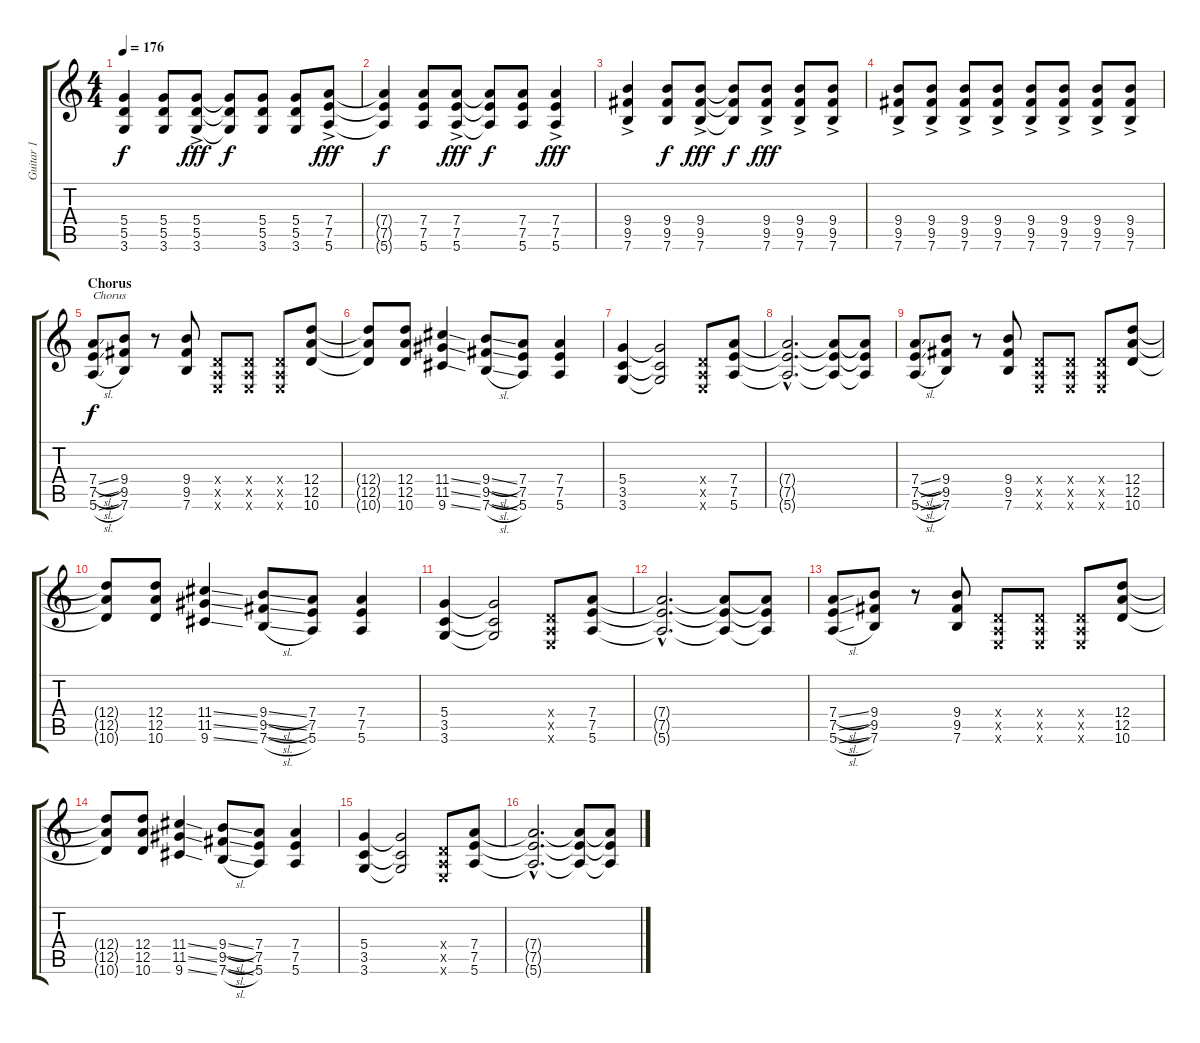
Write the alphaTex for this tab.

\track ("Guitar 1" "Guitar 1") {instrument distortionguitar}
\staff {score tabs}
\tuning (E4 B3 G3 D3 A2 E2) {hide}
\ts (4 4)
\tempo 176
\clef g2
\ks c
(5.4{t} 5.5{t} 3.6{t}).4{dy f} (5.4 5.5 3.6).8 (5.4{ac} 5.5{ac} 3.6{ac}).8{dy fff} (5.4{t} 5.5{t} 3.6{t}).8{dy f} (5.4 5.5 3.6).8 (5.4 5.5 3.6).8 (7.4{ac} 7.5{ac} 5.6{ac}).8{dy fff} |
(7.4{t} 7.5{t} 5.6{t}).4{dy f} (7.4 7.5 5.6).8 (7.4{ac} 7.5{ac} 5.6{ac}).8{dy fff} (7.4{t} 7.5{t} 5.6{t}).8{dy f} (7.4 7.5 5.6).8 (7.4{ac} 7.5{ac} 5.6{ac}).4{dy fff} |
(9.4{ac} 9.5{ac} 7.6{ac}).4 (9.4 9.5 7.6).8{dy f} (9.4{ac} 9.5{ac} 7.6{ac}).8{dy fff} (9.4{t} 9.5{t} 7.6{t}).8{dy f} (9.4{ac} 9.5{ac} 7.6{ac}).8{dy fff} (9.4{ac} 9.5{ac} 7.6{ac}).8 (9.4{ac} 9.5{ac} 7.6{ac}).8 |
(9.4{ac} 9.5{ac} 7.6{ac}).8 (9.4{ac} 9.5{ac} 7.6{ac}).8 (9.4{ac} 9.5{ac} 7.6{ac}).8 (9.4{ac} 9.5{ac} 7.6{ac}).8 (9.4{ac} 9.5{ac} 7.6{ac}).8 (9.4{ac} 9.5{ac} 7.6{ac}).8 (9.4{ac} 9.5{ac} 7.6{ac}).8 (9.4{ac} 9.5{ac} 7.6{ac}).8 |
\section ("" "Chorus")
(7.4{sl} 7.5{sl} 5.6{sl}).8{txt "Chorus" dy f} (9.4 9.5 7.6).8 r.8 (9.4 9.5 7.6).8 (0.4{x} 0.5{x} 0.6{x}).8 (0.4{x} 0.5{x} 0.6{x}).8 (0.4{x} 0.5{x} 0.6{x}).8 (12.4 12.5 10.6).8 |
(12.4{t} 12.5{t} 10.6{t}).8 (12.4 12.5 10.6).8 (11.4{ss} 11.5{ss} 9.6{ss}).4 (9.4{sl} 9.5{sl} 7.6{sl}).8 (7.4 7.5 5.6).8 (7.4 7.5 5.6).4 |
(5.4 3.5 3.6).4 (5.4{t} 3.5{t} 3.6{t}).2 (0.4{x} 0.5{x} 0.6{x}).8 (7.4 7.5 5.6).8 |
(7.4{hac t} 7.5{hac t} 5.6{hac t}).2{d} (7.4{t} 7.5{t} 5.6{t}).8 (7.4{t} 7.5{t} 5.6{t}).8 |
(7.4{sl} 7.5{sl} 5.6{sl}).8 (9.4 9.5 7.6).8 r.8 (9.4 9.5 7.6).8 (0.4{x} 0.5{x} 0.6{x}).8 (0.4{x} 0.5{x} 0.6{x}).8 (0.4{x} 0.5{x} 0.6{x}).8 (12.4 12.5 10.6).8 |
(12.4{t} 12.5{t} 10.6{t}).8 (12.4 12.5 10.6).8 (11.4{ss} 11.5{ss} 9.6{ss}).4 (9.4{sl} 9.5{sl} 7.6{sl}).8 (7.4 7.5 5.6).8 (7.4 7.5 5.6).4 |
(5.4 3.5 3.6).4 (5.4{t} 3.5{t} 3.6{t}).2 (0.4{x} 0.5{x} 0.6{x}).8 (7.4 7.5 5.6).8 |
(7.4{hac t} 7.5{hac t} 5.6{hac t}).2{d} (7.4{t} 7.5{t} 5.6{t}).8 (7.4{t} 7.5{t} 5.6{t}).8 |
(7.4{sl} 7.5{sl} 5.6{sl}).8 (9.4 9.5 7.6).8 r.8 (9.4 9.5 7.6).8 (0.4{x} 0.5{x} 0.6{x}).8 (0.4{x} 0.5{x} 0.6{x}).8 (0.4{x} 0.5{x} 0.6{x}).8 (12.4 12.5 10.6).8 |
(12.4{t} 12.5{t} 10.6{t}).8 (12.4 12.5 10.6).8 (11.4{ss} 11.5{ss} 9.6{ss}).4 (9.4{sl} 9.5{sl} 7.6{sl}).8 (7.4 7.5 5.6).8 (7.4 7.5 5.6).4 |
(5.4 3.5 3.6).4 (5.4{t} 3.5{t} 3.6{t}).2 (0.4{x} 0.5{x} 0.6{x}).8 (7.4 7.5 5.6).8 |
(7.4{hac t} 7.5{hac t} 5.6{hac t}).2{d} (7.4{t} 7.5{t} 5.6{t}).8 (7.4{t} 7.5{t} 5.6{t}).8
